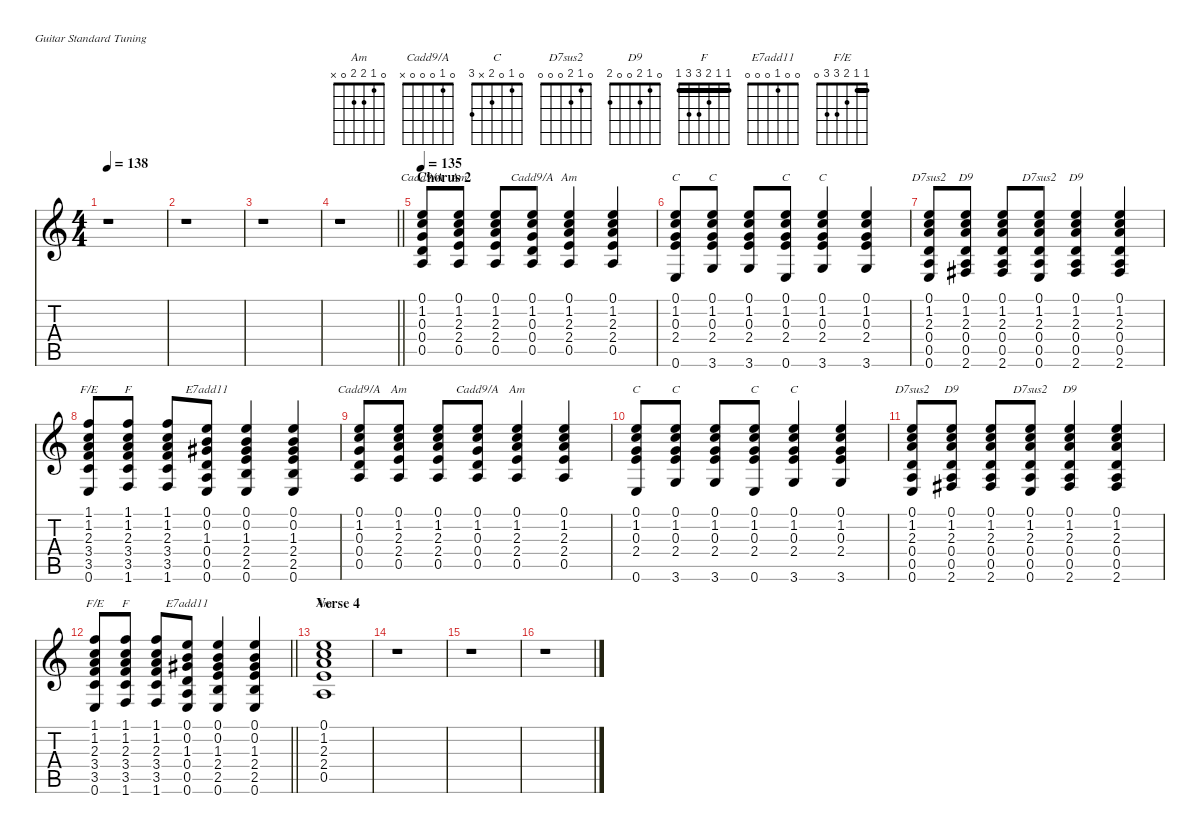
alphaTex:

\defaultSystemsLayout 4
\hideDynamics
\bracketExtendMode nobrackets
\singleTrackTrackNamePolicy hidden
\multiTrackTrackNamePolicy hidden
\firstSystemTrackNameMode fullname
\firstSystemTrackNameOrientation horizontal
\otherSystemsTrackNameOrientation horizontal
\track ("Page Ac Guitar Picked" "s.guit.") {instrument acousticguitarsteel}
\staff {score tabs}
\tuning (E4 B3 G3 D3 A2 E2)
\chord ("Am" 0 1 2 2 0 x)
\chord ("Cadd9/A" 0 1 0 0 0 x)
\chord ("C" 0 1 0 2 x 0)
\chord ("C" 0 1 0 2 x 3)
\chord ("D7sus2" 0 1 2 0 0 0)
\chord ("D9" 0 1 2 0 0 2)
\chord ("F" 1 1 2 3 3 1) {barre (1 1)}
\chord ("E7add11" 0 0 1 0 0 0)
\chord ("F/E" 1 1 2 3 3 0) {barre 1}
\ts (4 4)
\tempo 138
\clef g2
\ks aminor
r.1{dy ff beam Down} |
r.1{beam Down} |
r.1{beam Down} |
\barLineRight lightlight
r.1{beam Down} |
\section ("" "Chorus 2")
\tempo 135
(0.1 1.2 0.3 0.4 0.5).8{ch "Cadd9/A" dy f beam Up} (0.1 1.2 2.3 2.4 0.5).8{ch "Am" beam Up} (0.1 1.2 2.3 2.4 0.5).8{beam Up} (0.1 1.2 0.3 0.4 0.5).8{ch "Cadd9/A" beam Up} (0.1 1.2 2.3 2.4 0.5).4{ch "Am" beam Up} (0.1 1.2 2.3 2.4 0.5).4{beam Up} |
(0.1 1.2 0.3 2.4 0.6).8{ch "C" beam Up} (0.1 1.2 0.3 2.4 3.6).8{ch "C" beam Up} (0.1 1.2 0.3 2.4 3.6).8{beam Up} (0.1 1.2 0.3 2.4 0.6).8{ch "C" beam Up} (0.1 1.2 0.3 2.4 3.6).4{ch "C" beam Up} (0.1 1.2 0.3 2.4 3.6).4{beam Up} |
(0.1 1.2 2.3 0.4 0.5 0.6).8{ch "D7sus2" beam Up} (0.1 1.2 2.3 0.4 0.5 2.6{acc #}).8{ch "D9" beam Up} (0.1 1.2 2.3 0.4 0.5 2.6{acc #}).8{beam Up} (0.1 1.2 2.3 0.4 0.5 0.6).8{ch "D7sus2" beam Up} (0.1 1.2 2.3 0.4 0.5 2.6{acc #}).4{ch "D9" beam Up} (0.1 1.2 2.3 0.4 0.5 2.6{acc #}).4{beam Up} |
(1.1 1.2 2.3 3.4 3.5 0.6).8{ch "F/E" beam Up} (1.1 1.2 2.3 3.4 3.5 1.6).8{ch "F" beam Up} (1.1 1.2 2.3 3.4 3.5 1.6).8{beam Up} (0.1 0.2 1.3{acc #} 0.4 0.5 0.6).8{ch "E7add11" beam Up} (0.1 0.2 1.3{acc #} 2.4 2.5 0.6).4{beam Up} (0.1 0.2 1.3{acc #} 2.4 2.5 0.6).4{beam Up} |
(0.1 1.2 0.3 0.4 0.5).8{ch "Cadd9/A" beam Up} (0.1 1.2 2.3 2.4 0.5).8{ch "Am" beam Up} (0.1 1.2 2.3 2.4 0.5).8{beam Up} (0.1 1.2 0.3 0.4 0.5).8{ch "Cadd9/A" beam Up} (0.1 1.2 2.3 2.4 0.5).4{ch "Am" beam Up} (0.1 1.2 2.3 2.4 0.5).4{beam Up} |
(0.1 1.2 0.3 2.4 0.6).8{ch "C" beam Up} (0.1 1.2 0.3 2.4 3.6).8{ch "C" beam Up} (0.1 1.2 0.3 2.4 3.6).8{beam Up} (0.1 1.2 0.3 2.4 0.6).8{ch "C" beam Up} (0.1 1.2 0.3 2.4 3.6).4{ch "C" beam Up} (0.1 1.2 0.3 2.4 3.6).4{beam Up} |
(0.1 1.2 2.3 0.4 0.5 0.6).8{ch "D7sus2" beam Up} (0.1 1.2 2.3 0.4 0.5 2.6{acc #}).8{ch "D9" beam Up} (0.1 1.2 2.3 0.4 0.5 2.6{acc #}).8{beam Up} (0.1 1.2 2.3 0.4 0.5 0.6).8{ch "D7sus2" beam Up} (0.1 1.2 2.3 0.4 0.5 2.6{acc #}).4{ch "D9" beam Up} (0.1 1.2 2.3 0.4 0.5 2.6{acc #}).4{beam Up} |
\barLineRight lightlight
(1.1 1.2 2.3 3.4 3.5 0.6).8{ch "F/E" beam Up} (1.1 1.2 2.3 3.4 3.5 1.6).8{ch "F" beam Up} (1.1 1.2 2.3 3.4 3.5 1.6).8{beam Up} (0.1 0.2 1.3{acc #} 0.4 0.5 0.6).8{ch "E7add11" beam Up} (0.1 0.2 1.3{acc #} 2.4 2.5 0.6).4{beam Up} (0.1 0.2 1.3{acc #} 2.4 2.5 0.6).4{beam Up} |
\section ("" "Verse 4")
(0.1 1.2 2.3 2.4 0.5).1{ch "Am" beam Up} |
r.1{beam Down} |
r.1{beam Down} |
r.1{beam Down}
